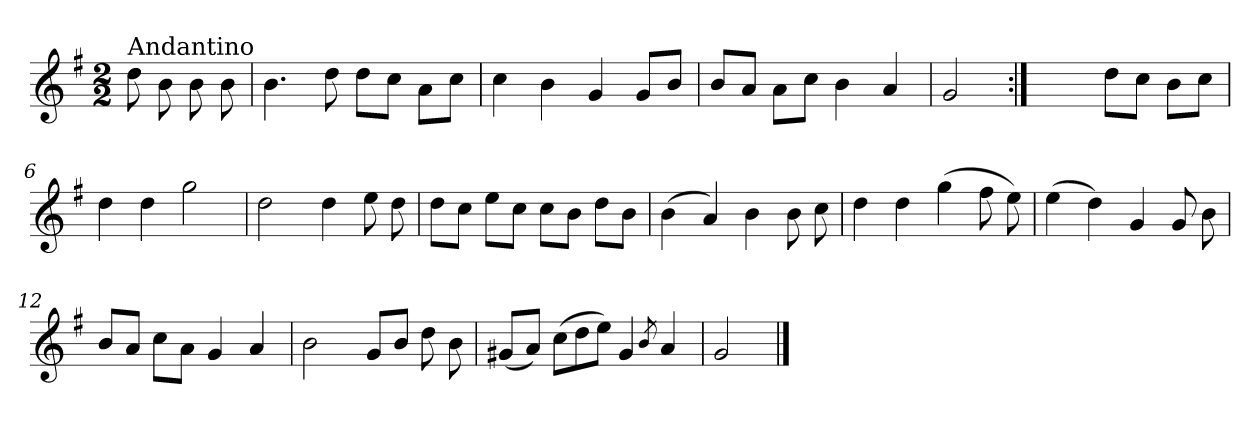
**kern
*part1
*staff1
*clefG2
*k[f#]
*G:
*M2/2
=
!LO:TX:a:t=Andantino
8dd\
8b\
8b\
8b\
=1
4.b\
8dd\
8dd\L
8cc\J
8a\L
8cc\J
=2
4cc\
4b\
4g/
8g/L
8b/J
=3
8b/L
8a/J
8a\L
8cc\J
4b\
4a/
=4
2g/
=5:|!
2ryy
8dd\L
8cc\J
8b\L
8cc\J
=6
4dd\
4dd\
2gg\
=7
2dd\
4dd\
8ee\
8dd\
=8
8dd\L
8cc\J
8ee\L
8cc\J
8cc\L
8b\J
8dd\L
8b\J
=9
(>4b\
4a/)
4b\
8b\
8cc\
=10
4dd\
4dd\
(>4gg\
8ff#\
8ee\)
!!LO:LB:g=z
=11
(>4ee\
4dd\)
4g/
8g/
8b\
=12
8b/L
8a/J
8cc\L
8a\J
4g/
4a/
=13
2b\
8g/L
8b/J
8dd\
8b\
=14
(<8g#X/L
8a/J)
*Xtuplet
(>12cc\L
12dd\
12ee\J)
4g#/
8qb/
4a/
=15
2g/
==
*-
